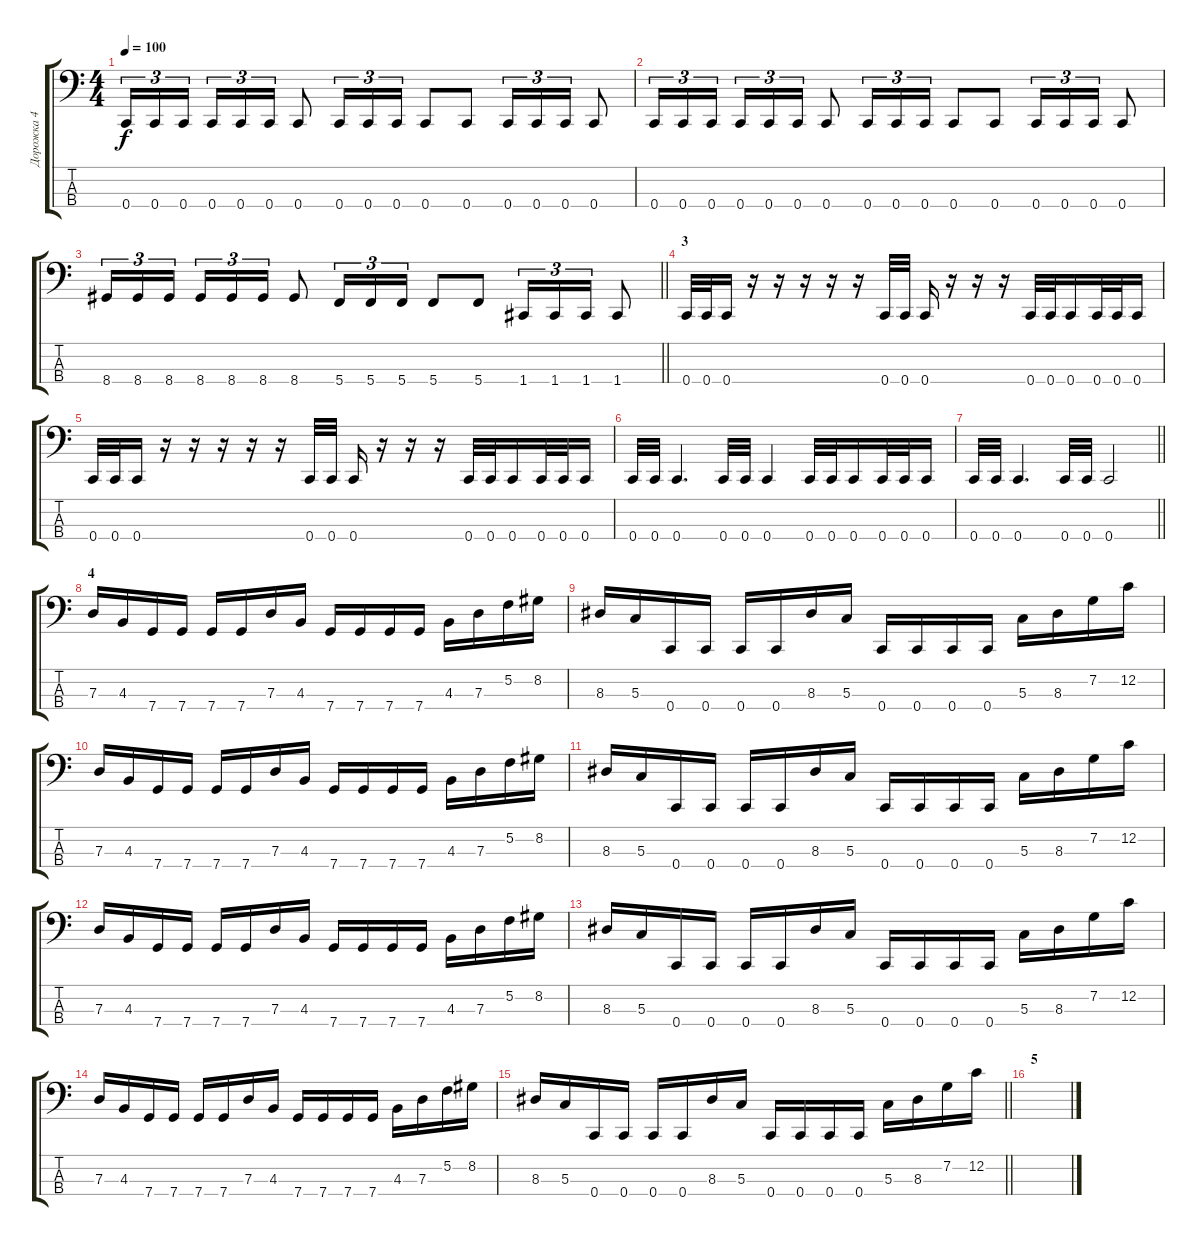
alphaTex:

\track ("Дорожка 4" "Дорожка 4") {instrument electricbasspick}
\staff {score tabs}
\tuning (F2 C2 G1 C1) {hide}
\ts (4 4)
\tempo 100
\clef f4
\ks c
0.4.16{tu (3 2) dy f} 0.4.16{tu (3 2)} 0.4.16{tu (3 2) beam splitsecondary} 0.4.16{tu (3 2)} 0.4.16{tu (3 2)} 0.4.16{tu (3 2)} 0.4.8 0.4.16{tu (3 2)} 0.4.16{tu (3 2)} 0.4.16{tu (3 2)} 0.4.8 0.4.8 0.4.16{tu (3 2)} 0.4.16{tu (3 2)} 0.4.16{tu (3 2)} 0.4.8 |
0.4.16{tu (3 2)} 0.4.16{tu (3 2)} 0.4.16{tu (3 2) beam splitsecondary} 0.4.16{tu (3 2)} 0.4.16{tu (3 2)} 0.4.16{tu (3 2)} 0.4.8 0.4.16{tu (3 2)} 0.4.16{tu (3 2)} 0.4.16{tu (3 2)} 0.4.8 0.4.8 0.4.16{tu (3 2)} 0.4.16{tu (3 2)} 0.4.16{tu (3 2)} 0.4.8 |
\barLineRight lightlight
8.4.16{tu (3 2)} 8.4.16{tu (3 2)} 8.4.16{tu (3 2) beam splitsecondary} 8.4.16{tu (3 2)} 8.4.16{tu (3 2)} 8.4.16{tu (3 2)} 8.4.8 5.4.16{tu (3 2)} 5.4.16{tu (3 2)} 5.4.16{tu (3 2)} 5.4.8 5.4.8 1.4.16{tu (3 2)} 1.4.16{tu (3 2)} 1.4.16{tu (3 2)} 1.4.8 |
\section ("" "3")
0.4.32 0.4.32 0.4.16 r.16 r.16 r.16 r.16 r.16 0.4.32 0.4.32 0.4.16 r.16 r.16 r.16 0.4.32 0.4.32 0.4.16 0.4.32 0.4.32 0.4.16 |
0.4.32 0.4.32 0.4.16 r.16 r.16 r.16 r.16 r.16 0.4.32 0.4.32 0.4.16 r.16 r.16 r.16 0.4.32 0.4.32 0.4.16 0.4.32 0.4.32 0.4.16 |
0.4.32 0.4.32 0.4.4{d} 0.4.32 0.4.32 0.4.4 0.4.32 0.4.32 0.4.16 0.4.32 0.4.32 0.4.16 |
\barLineRight lightlight
0.4.32 0.4.32 0.4.4{d} 0.4.32 0.4.32 0.4.2 |
\section ("" "4")
7.3.16 4.3.16 7.4.16 7.4.16 7.4.16 7.4.16 7.3.16 4.3.16 7.4.16 7.4.16 7.4.16 7.4.16 4.3.16 7.3.16 5.2.16 8.2.16 |
8.3.16 5.3.16 0.4.16 0.4.16 0.4.16 0.4.16 8.3.16 5.3.16 0.4.16 0.4.16 0.4.16 0.4.16 5.3.16 8.3.16 7.2.16 12.2.16 |
7.3.16 4.3.16 7.4.16 7.4.16 7.4.16 7.4.16 7.3.16 4.3.16 7.4.16 7.4.16 7.4.16 7.4.16 4.3.16 7.3.16 5.2.16 8.2.16 |
8.3.16 5.3.16 0.4.16 0.4.16 0.4.16 0.4.16 8.3.16 5.3.16 0.4.16 0.4.16 0.4.16 0.4.16 5.3.16 8.3.16 7.2.16 12.2.16 |
7.3.16 4.3.16 7.4.16 7.4.16 7.4.16 7.4.16 7.3.16 4.3.16 7.4.16 7.4.16 7.4.16 7.4.16 4.3.16 7.3.16 5.2.16 8.2.16 |
8.3.16 5.3.16 0.4.16 0.4.16 0.4.16 0.4.16 8.3.16 5.3.16 0.4.16 0.4.16 0.4.16 0.4.16 5.3.16 8.3.16 7.2.16 12.2.16 |
7.3.16 4.3.16 7.4.16 7.4.16 7.4.16 7.4.16 7.3.16 4.3.16 7.4.16 7.4.16 7.4.16 7.4.16 4.3.16 7.3.16 5.2.16 8.2.16 |
\barLineRight lightlight
8.3.16 5.3.16 0.4.16 0.4.16 0.4.16 0.4.16 8.3.16 5.3.16 0.4.16 0.4.16 0.4.16 0.4.16 5.3.16 8.3.16 7.2.16 12.2.16 |
\section ("" "5")
